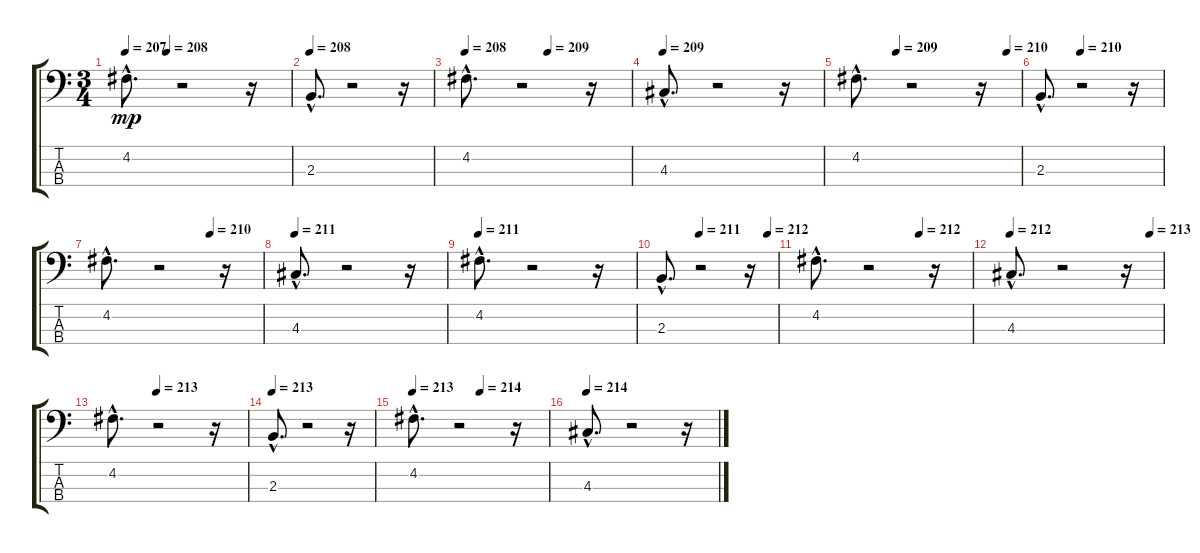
\track "" {instrument electricbasspick}
\staff {score tabs}
\tuning (G2 D2 A1 E1) {hide}
\ts (3 4)
\tempo 207
\tempo (208 0.25)
\clef f4
\ks c
4.2{hac}.8{d dy mp} r.2 r.16 |
\tempo 208
2.3{hac}.8{d} r.2 r.16 |
\tempo 208
\tempo (209 0.5)
4.2{hac}.8{d} r.2 r.16 |
\tempo 209
4.3{hac}.8{d} r.2 r.16 |
\tempo (209 0.25)
\tempo (210 0.9166666666666666)
4.2{hac}.8{d} r.2 r.16 |
\tempo (210 0.3333333333333333)
2.3{hac}.8{d} r.2 r.16 |
\tempo (210 0.6666666666666666)
4.2{hac}.8{d} r.2 r.16 |
\tempo 211
4.3{hac}.8{d} r.2 r.16 |
\tempo 211
4.2{hac}.8{d} r.2 r.16 |
\tempo (211 0.3333333333333333)
\tempo (212 0.9166666666666666)
2.3{hac}.8{d} r.2 r.16 |
\tempo (212 0.6666666666666666)
4.2{hac}.8{d} r.2 r.16 |
\tempo 212
\tempo (213 0.9166666666666666)
4.3{hac}.8{d} r.2 r.16 |
\tempo (213 0.3333333333333333)
4.2{hac}.8{d} r.2 r.16 |
\tempo 213
2.3{hac}.8{d} r.2 r.16 |
\tempo 213
\tempo (214 0.5)
4.2{hac}.8{d} r.2 r.16 |
\tempo 214
4.3{hac}.8{d} r.2 r.16
